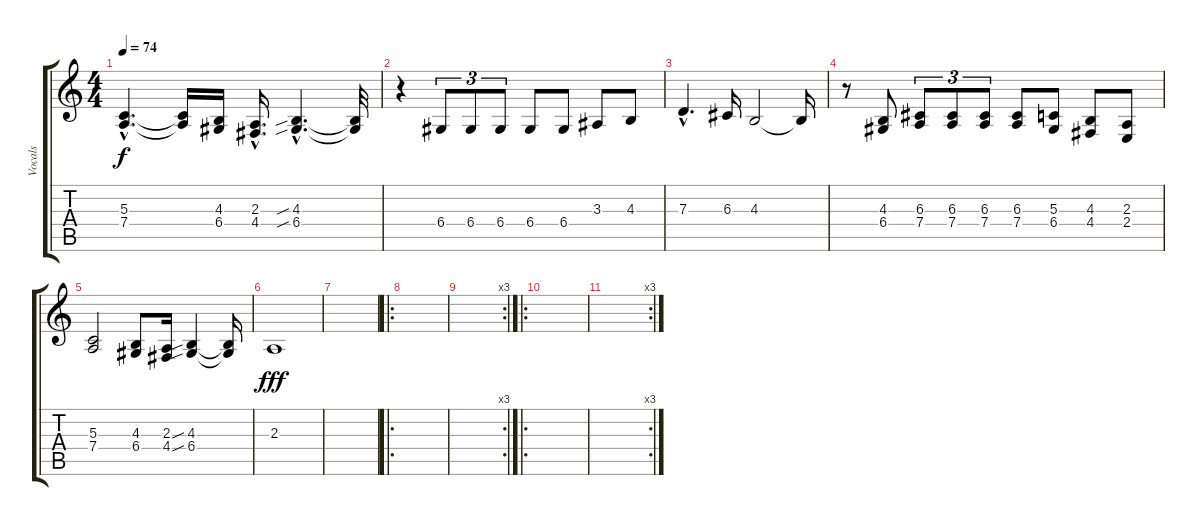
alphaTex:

\track ("Vocals" "Vocals") {instrument choiraahs}
\staff {score tabs}
\tuning (E4 B3 G3 D3 A2 E2) {hide}
\ts (4 4)
\tempo 74
\clef g2
\ks c
(5.3{hac} 7.4{hac}).4{d dy f} (5.3{t} 7.4{t}).16 (4.3 6.4).16 (2.3{hac} 4.4{hac}).16{d} (4.3{sib hac} 6.4{sib hac}).4{d} (4.3{t} 6.4{t}).32 |
r.4 6.4.8{tu (3 2)} 6.4.8{tu (3 2)} 6.4.8{tu (3 2)} 6.4.8 6.4.8 3.3.8 4.3.8 |
7.3{hac}.4{d} 6.3.16 4.3.2 4.3{t}.16 |
r.8 (4.3 6.4).8 (6.3 7.4).8{tu (3 2)} (6.3 7.4).8{tu (3 2)} (6.3 7.4).8{tu (3 2)} (6.3 7.4).8 (5.3 6.4).8 (4.3 4.4).8 (2.3 2.4).8 |
(5.3 7.4).2 (4.3 6.4).8 (2.3 4.4).16 (4.3{sib} 6.4{sib}).4 (4.3{t} 6.4{t}).16 |
2.3.1{dy fff} |
|
\ro
|
\rc 3
|
\ro
|
\rc 3
